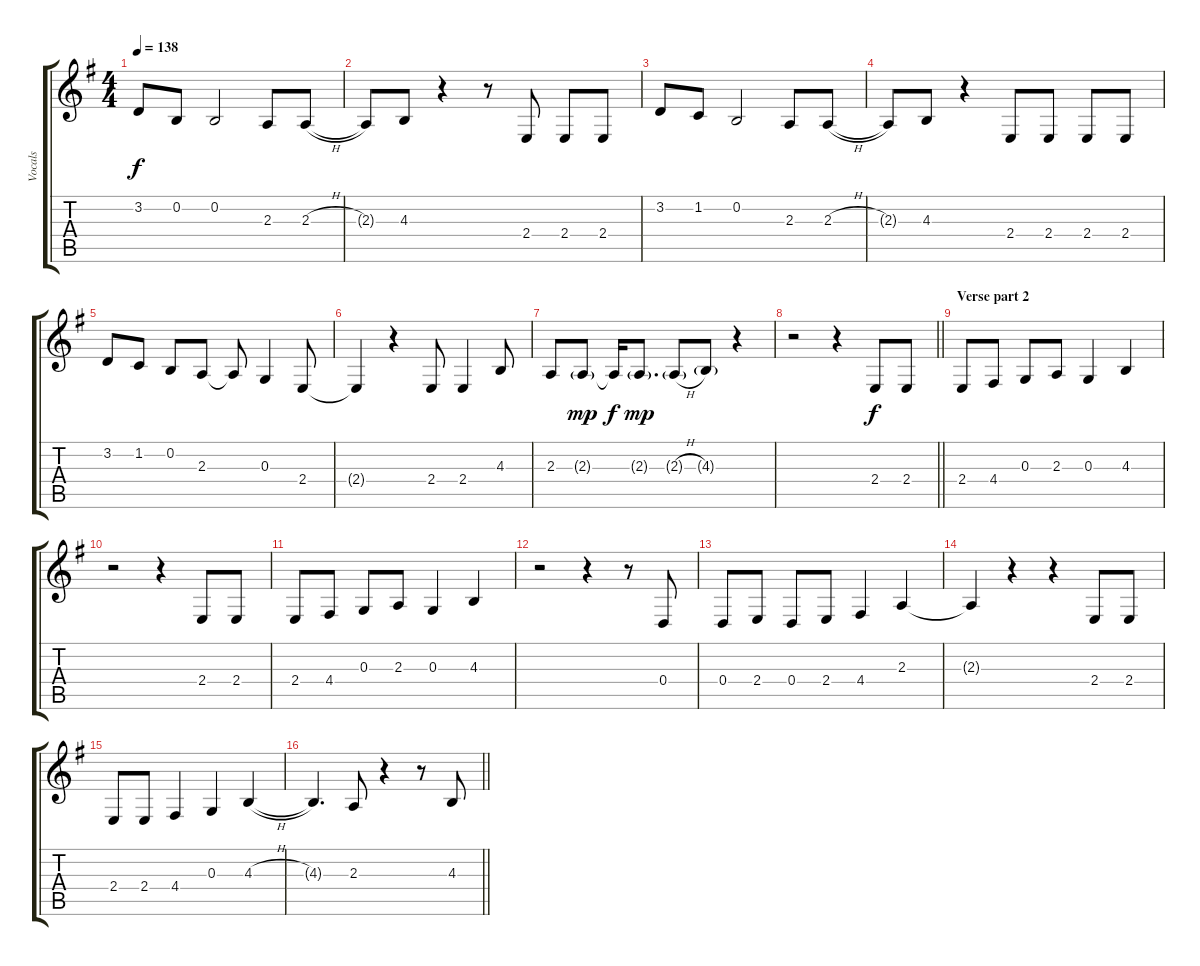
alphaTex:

\track ("Vocals" "Vocals") {instrument altosax bank 255}
\staff {score tabs}
\tuning (E4 B3 G3 D3 A2 E2) {hide}
\ts (4 4)
\tempo 138
\clef g2
\ks g
3.2.8{dy f} 0.2.8 0.2.2 2.3.8 2.3{h}.8 |
2.3{t}.8 4.3.8 r.4 r.8 2.4.8 2.4.8 2.4.8 |
3.2.8 1.2.8 0.2.2 2.3.8 2.3{h}.8 |
2.3{t}.8 4.3.8 r.4 2.4.8 2.4.8 2.4.8 2.4.8 |
3.2.8 1.2.8 0.2.8 2.3.8 2.3{t}.8 0.3.4 2.4.8 |
2.4{t}.4 r.4 2.4.8 2.4.4 4.3.8 |
2.3.8 2.3{g}.8{dy mp} 2.3{t}.16{dy f} 2.3{g}.8{d dy mp} 2.3{h g}.8 4.3{g}.8 r.4 |
\barLineRight lightlight
r.2 r.4 2.4.8{dy f} 2.4.8 |
\section ("" "Verse part 2")
2.4.8 4.4.8 0.3.8 2.3.8 0.3.4 4.3.4 |
r.2 r.4 2.4.8 2.4.8 |
2.4.8 4.4.8 0.3.8 2.3.8 0.3.4 4.3.4 |
r.2 r.4 r.8 0.4.8 |
0.4.8 2.4.8 0.4.8 2.4.8 4.4.4 2.3.4 |
2.3{t}.4 r.4 r.4 2.4.8 2.4.8 |
2.4.8 2.4.8 4.4.4 0.3.4 4.3{h}.4 |
\barLineRight lightlight
4.3{t}.4{d} 2.3.8 r.4 r.8 4.3.8
